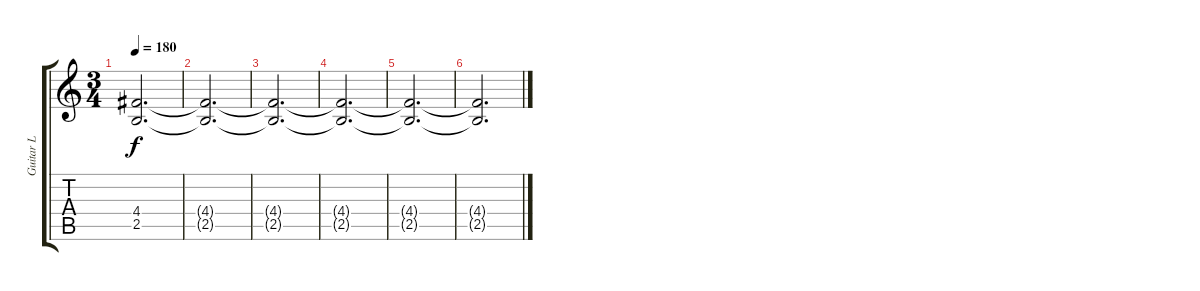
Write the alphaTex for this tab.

\track ("Guitar L" "Guitar L") {instrument distortionguitar}
\staff {score tabs}
\tuning (E4 B3 G3 D3 A2 E2) {hide}
\ts (3 4)
\tempo 180
\clef g2
\ks c
(4.4 2.5).2{d dy f} |
(4.4{t} 2.5{t}).2{d} |
(4.4{t} 2.5{t}).2{d} |
(4.4{t} 2.5{t}).2{d} |
(4.4{t} 2.5{t}).2{d} |
(4.4{t} 2.5{t}).2{d}
